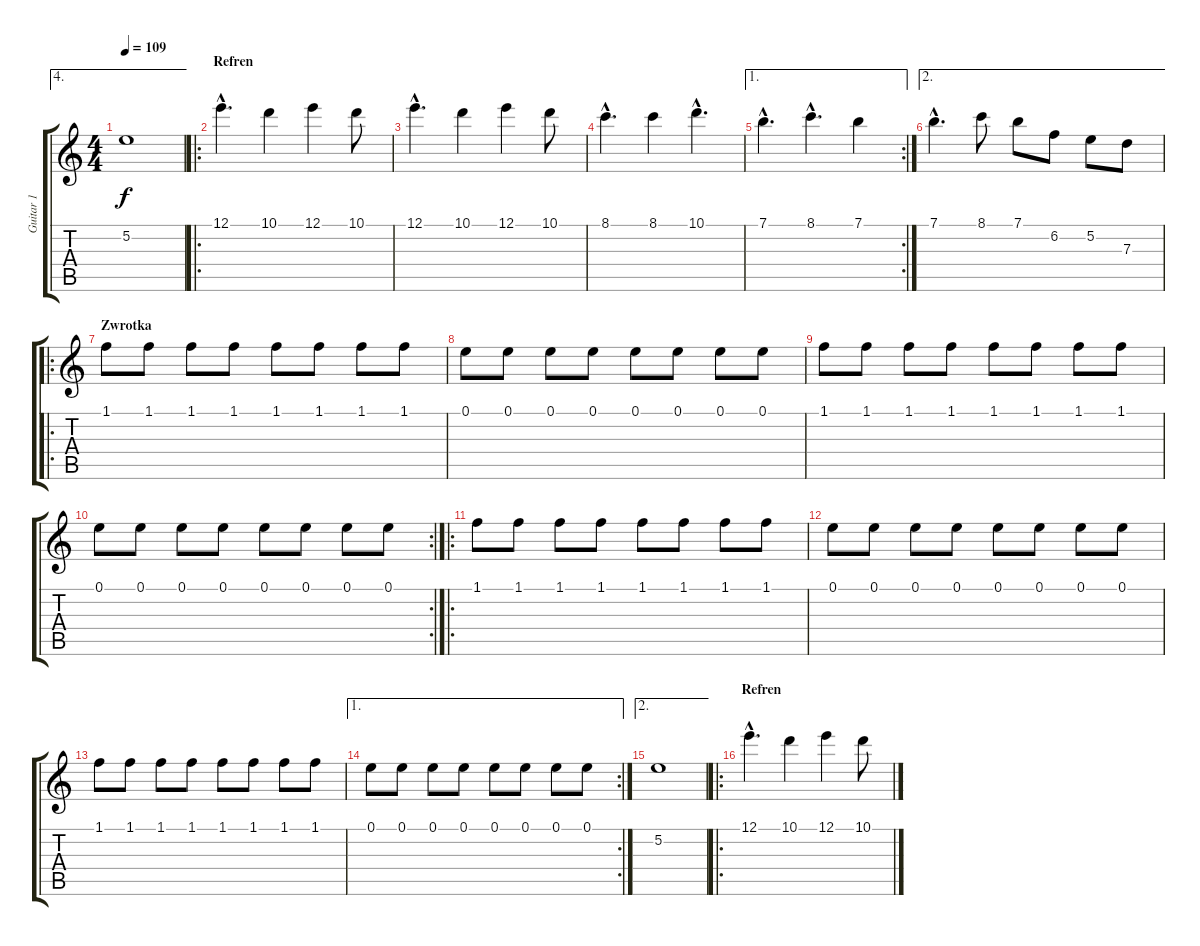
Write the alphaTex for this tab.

\track ("Guitar 1" "Guitar 1") {instrument distortionguitar}
\staff {score tabs}
\tuning (E4 B3 G3 D3 A2 E2) {hide}
\ae 4
\ts (4 4)
\tempo 109
\clef g2
\ks c
5.2.1{dy f} |
\ro
\section ("" "Refren")
12.1{hac}.4{d} 10.1.4 12.1.4 10.1.8 |
12.1{hac}.4{d} 10.1.4 12.1.4 10.1.8 |
8.1{hac}.4{d} 8.1.4 10.1{hac}.4{d} |
\ae 1
\rc 2
7.1{hac}.4{d} 8.1{hac}.4{d} 7.1.4 |
\ae 2
7.1{hac}.4{d} 8.1.8 7.1.8 6.2.8 5.2.8 7.3.8 |
\ro
\section ("" "Zwrotka")
1.1.8 1.1.8 1.1.8 1.1.8 1.1.8 1.1.8 1.1.8 1.1.8 |
0.1.8 0.1.8 0.1.8 0.1.8 0.1.8 0.1.8 0.1.8 0.1.8 |
1.1.8 1.1.8 1.1.8 1.1.8 1.1.8 1.1.8 1.1.8 1.1.8 |
\rc 2
0.1.8 0.1.8 0.1.8 0.1.8 0.1.8 0.1.8 0.1.8 0.1.8 |
\ro
1.1.8 1.1.8 1.1.8 1.1.8 1.1.8 1.1.8 1.1.8 1.1.8 |
0.1.8 0.1.8 0.1.8 0.1.8 0.1.8 0.1.8 0.1.8 0.1.8 |
1.1.8 1.1.8 1.1.8 1.1.8 1.1.8 1.1.8 1.1.8 1.1.8 |
\ae 1
\rc 2
0.1.8 0.1.8 0.1.8 0.1.8 0.1.8 0.1.8 0.1.8 0.1.8 |
\ae 2
5.2.1 |
\ro
\section ("" "Refren")
12.1{hac}.4{d} 10.1.4 12.1.4 10.1.8
